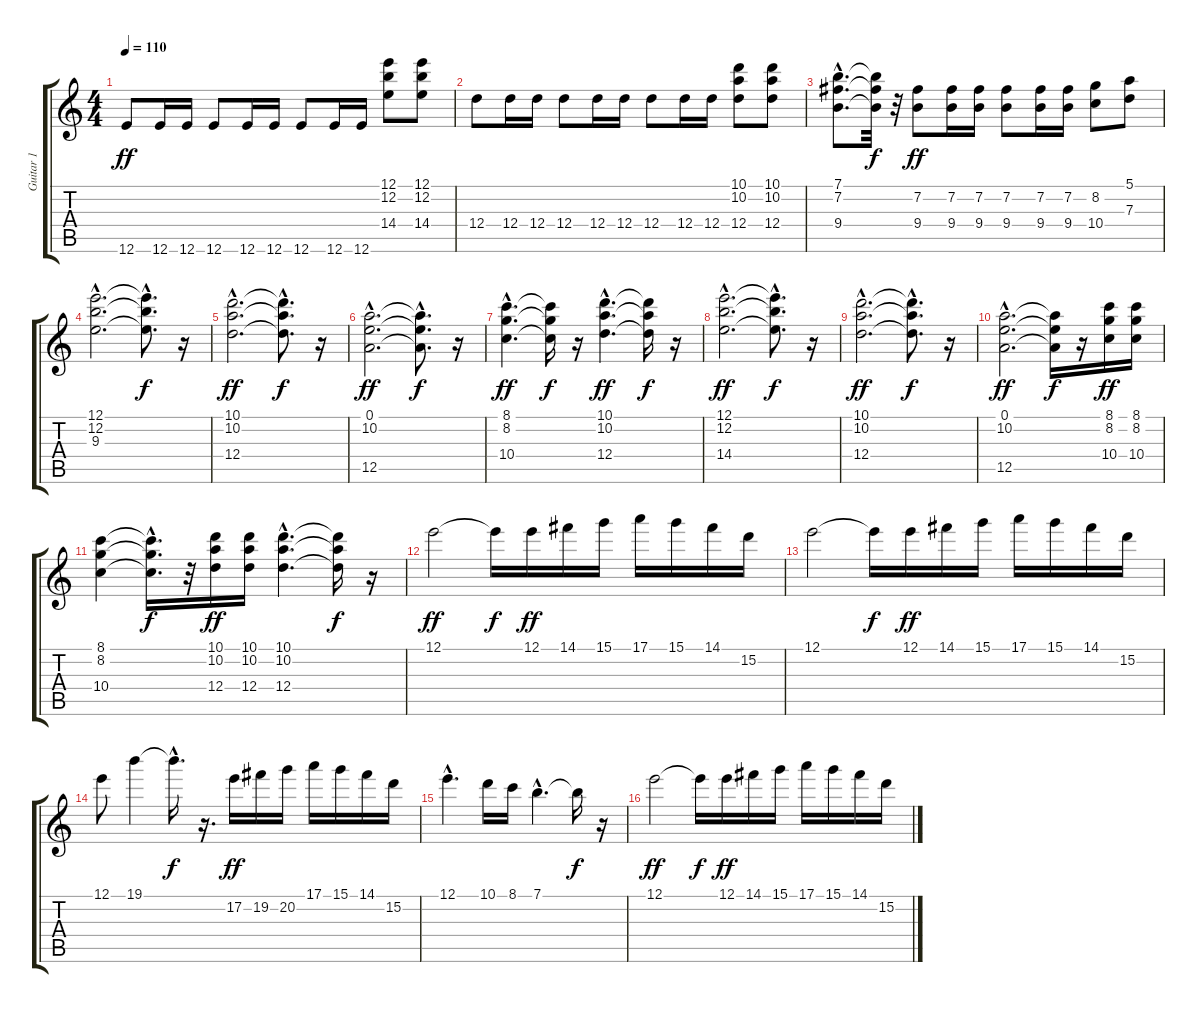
\track ("Guitar 1" "Guitar 1") {instrument distortionguitar}
\staff {score tabs}
\tuning (E4 B3 G3 D3 A2 E2) {hide}
\ts (4 4)
\tempo 110
\clef g2
\ks c
12.6.8{dy ff} 12.6.16 12.6.16 12.6.8 12.6.16 12.6.16 12.6.8 12.6.16 12.6.16 (12.1 12.2 14.4).8 (12.1 12.2 14.4).8 |
12.4.8 12.4.16 12.4.16 12.4.8 12.4.16 12.4.16 12.4.8 12.4.16 12.4.16 (10.1 10.2 12.4).8 (10.1 10.2 12.4).8 |
(7.1{hac} 7.2{hac} 9.4{hac}).8{d} (7.1{t} 7.2{t} 9.4{t}).32{dy f} r.32 (7.2 9.4).8{dy ff} (7.2 9.4).16 (7.2 9.4).16 (7.2 9.4).8 (7.2 9.4).16 (7.2 9.4).16 (8.2 10.4).8 (5.1 7.3).8 |
(12.1{hac} 12.2{hac} 9.3{hac}).2{d} (12.1{hac t} 12.2{hac t} 9.3{hac t}).8{d dy f} r.16 |
(10.1{hac} 10.2{hac} 12.4{hac}).2{d dy ff} (10.1{hac t} 10.2{hac t} 12.4{hac t}).8{d dy f} r.16 |
(0.1{hac} 10.2{hac} 12.5{hac}).2{d dy ff} (0.1{hac t} 10.2{hac t} 12.5{hac t}).8{d dy f} r.16 |
(8.1{hac} 8.2{hac} 10.4{hac}).4{d dy ff} (8.1{t} 8.2{t} 10.4{t}).16{dy f} r.16 (10.1{hac} 10.2{hac} 12.4{hac}).4{d dy ff} (10.1{t} 10.2{t} 12.4{t}).16{dy f} r.16 |
(12.1{hac} 12.2{hac} 14.4{hac}).2{d dy ff} (12.1{hac t} 12.2{hac t} 14.4{hac t}).8{d dy f} r.16 |
(10.1{hac} 10.2{hac} 12.4{hac}).2{d dy ff} (10.1{hac t} 10.2{hac t} 12.4{hac t}).8{d dy f} r.16 |
(0.1{hac} 10.2{hac} 12.5{hac}).2{d dy ff} (0.1{t} 10.2{t} 12.5{t}).16{dy f} r.16 (8.1 8.2 10.4).16{dy ff} (8.1 8.2 10.4).16 |
(8.1 8.2 10.4).4 (8.1{hac t} 8.2{hac t} 10.4{hac t}).16{d dy f} r.32 (10.1 10.2 12.4).16{dy ff} (10.1 10.2 12.4).16 (10.1{hac} 10.2{hac} 12.4{hac}).4{d} (10.1{t} 10.2{t} 12.4{t}).16{dy f} r.16 |
12.1.2{dy ff} 12.1{t}.16{dy f} 12.1.16{dy ff} 14.1.16 15.1.16 17.1.16 15.1.16 14.1.16 15.2.16 |
12.1.2 12.1{t}.16{dy f} 12.1.16{dy ff} 14.1.16 15.1.16 17.1.16 15.1.16 14.1.16 15.2.16 |
12.1.8 19.1.4 19.1{hac t}.16{d dy f} r.16{d} 17.2.16{dy ff} 19.2.16 20.2.16 17.1.16 15.1.16 14.1.16 15.2.16 |
12.1{hac}.4{d} 10.1.16 8.1.16 7.1{hac}.4{d} 7.1{t}.16{dy f} r.16 |
12.1.2{dy ff} 12.1{t}.16{dy f} 12.1.16{dy ff} 14.1.16 15.1.16 17.1.16 15.1.16 14.1.16 15.2.16
